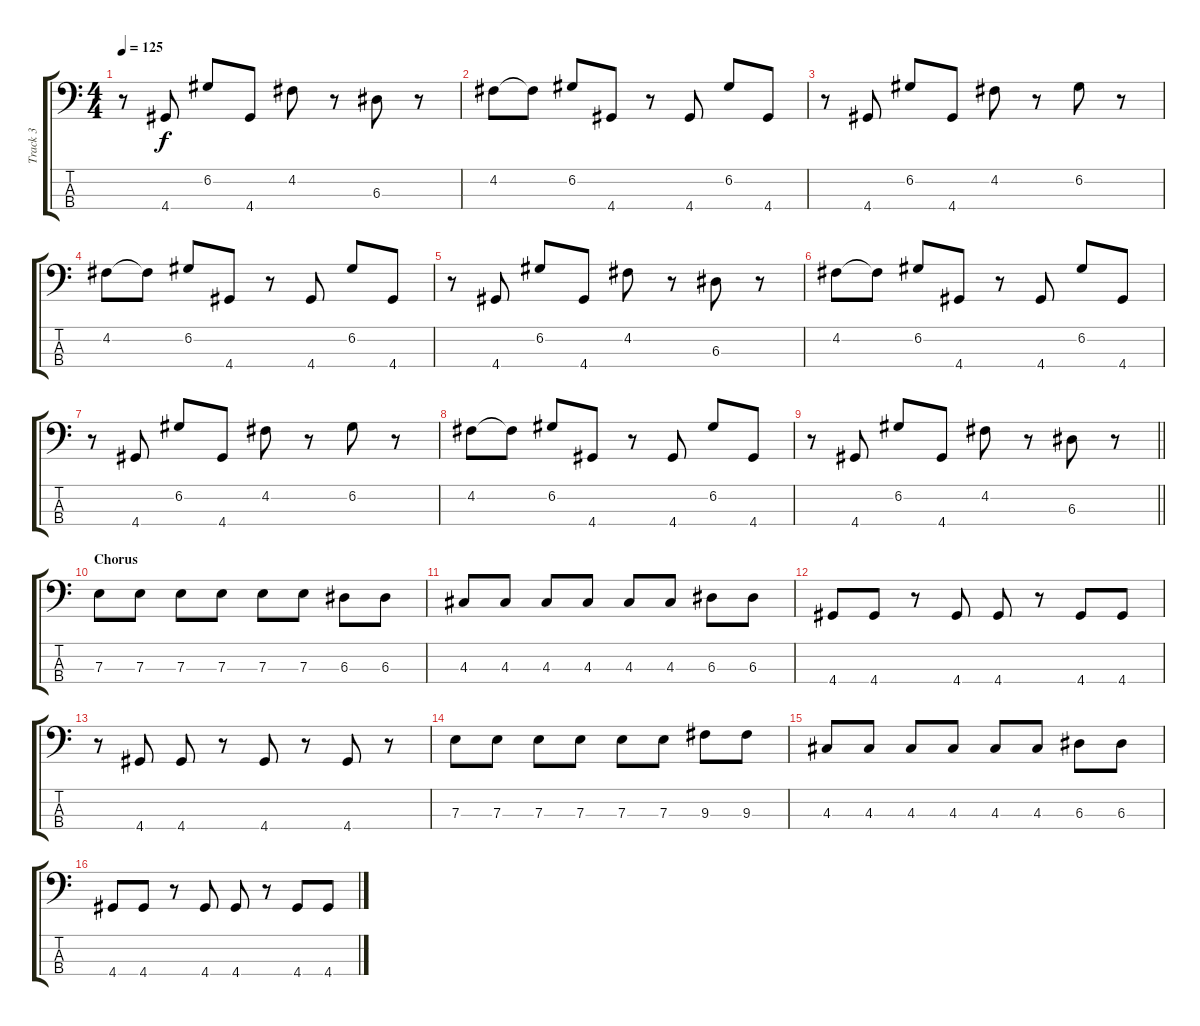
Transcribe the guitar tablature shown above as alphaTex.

\track ("Track 3" "Track 3") {instrument electricbasspick}
\staff {score tabs}
\tuning (G2 D2 A1 E1) {hide}
\ts (4 4)
\tempo 125
\clef f4
\ks c
r.8{dy f} 4.4.8 6.2.8 4.4.8 4.2.8 r.8 6.3.8 r.8 |
4.2.8 4.2{t}.8 6.2.8 4.4.8 r.8 4.4.8 6.2.8 4.4.8 |
r.8 4.4.8 6.2.8 4.4.8 4.2.8 r.8 6.2.8 r.8 |
4.2.8 4.2{t}.8 6.2.8 4.4.8 r.8 4.4.8 6.2.8 4.4.8 |
r.8 4.4.8 6.2.8 4.4.8 4.2.8 r.8 6.3.8 r.8 |
4.2.8 4.2{t}.8 6.2.8 4.4.8 r.8 4.4.8 6.2.8 4.4.8 |
r.8 4.4.8 6.2.8 4.4.8 4.2.8 r.8 6.2.8 r.8 |
4.2.8 4.2{t}.8 6.2.8 4.4.8 r.8 4.4.8 6.2.8 4.4.8 |
\barLineRight lightlight
r.8 4.4.8 6.2.8 4.4.8 4.2.8 r.8 6.3.8 r.8 |
\section ("" "Chorus ")
7.3.8 7.3.8 7.3.8 7.3.8 7.3.8 7.3.8 6.3.8 6.3.8 |
4.3.8 4.3.8 4.3.8 4.3.8 4.3.8 4.3.8 6.3.8 6.3.8 |
4.4.8 4.4.8 r.8 4.4.8 4.4.8 r.8 4.4.8 4.4.8 |
r.8 4.4.8 4.4.8 r.8 4.4.8 r.8 4.4.8 r.8 |
7.3.8 7.3.8 7.3.8 7.3.8 7.3.8 7.3.8 9.3.8 9.3.8 |
4.3.8 4.3.8 4.3.8 4.3.8 4.3.8 4.3.8 6.3.8 6.3.8 |
4.4.8 4.4.8 r.8 4.4.8 4.4.8 r.8 4.4.8 4.4.8
